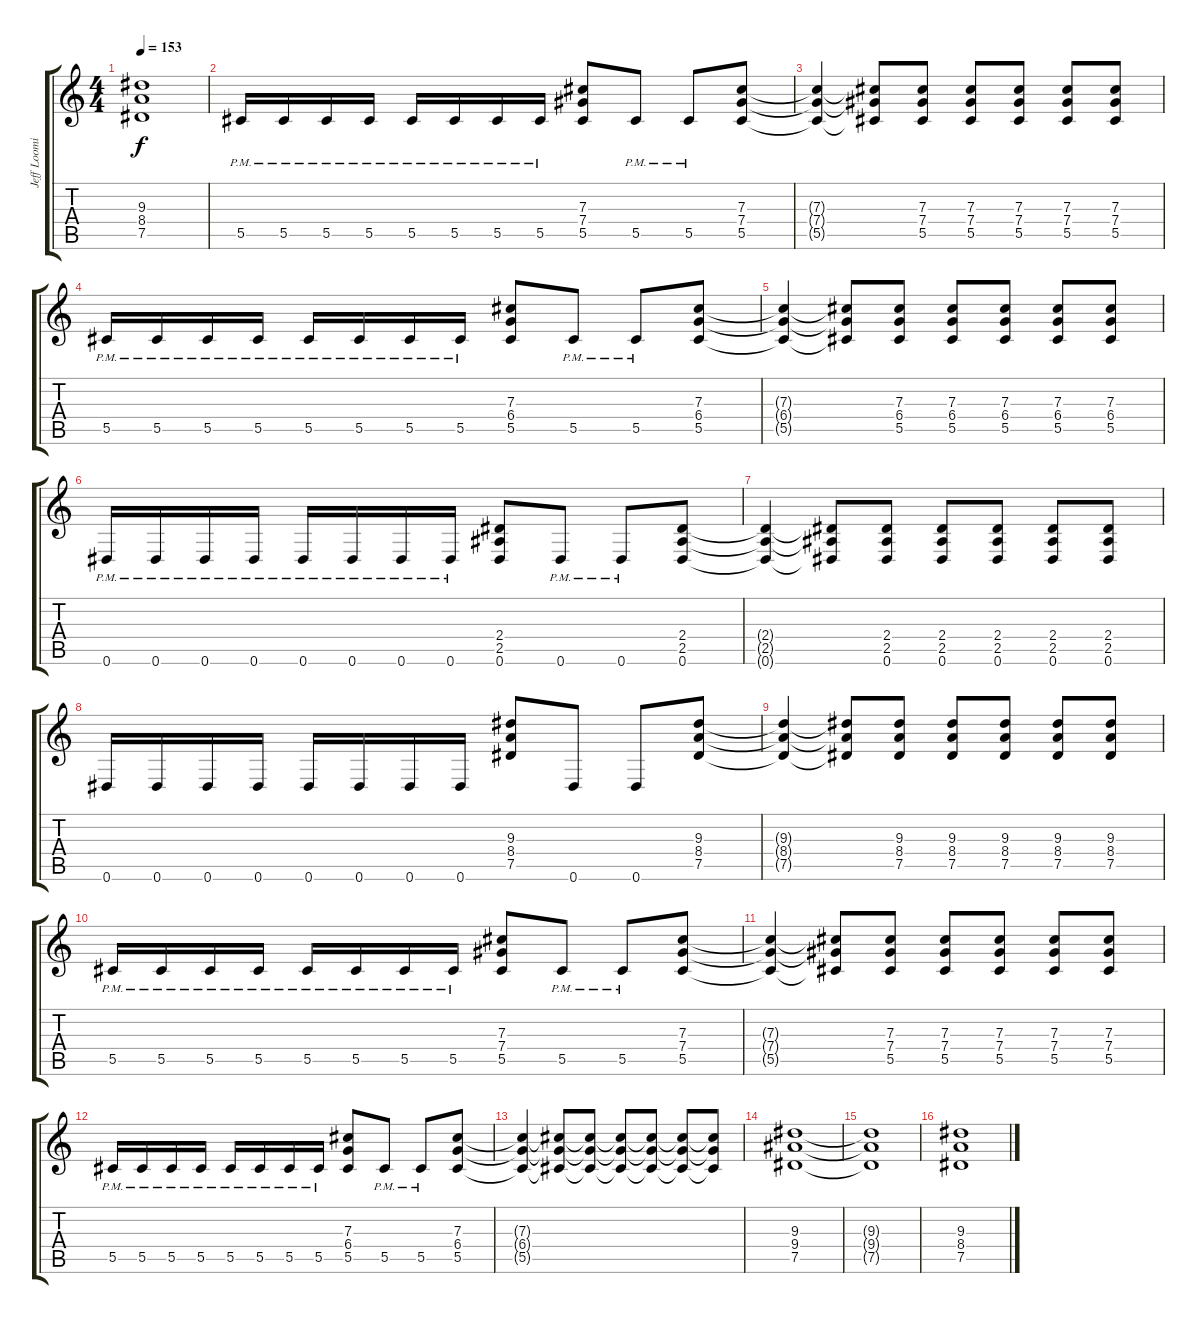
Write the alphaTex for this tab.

\track ("Jeff Loomis" "Jeff Loomi") {instrument distortionguitar}
\staff {score tabs}
\tuning (Eb4 Bb3 Gb3 Db3 Ab2 Eb2) {hide}
\ts (4 4)
\tempo 153
\clef g2
\ks c
(9.3{t} 8.4{t} 7.5{t}).1{dy f} |
5.5{pm}.16{volume 13 balance 8} 5.5{pm}.16 5.5{pm}.16 5.5{pm}.16 5.5{pm}.16 5.5{pm}.16 5.5{pm}.16 5.5{pm}.16 (7.3 7.4 5.5).8 5.5{pm}.8 5.5{pm}.8 (7.3 7.4 5.5).8 |
(7.3{t} 7.4{t} 5.5{t}).4 (7.3{t} 7.4{t} 5.5{t}).8 (7.3 7.4 5.5).8 (7.3 7.4 5.5).8 (7.3 7.4 5.5).8 (7.3 7.4 5.5).8 (7.3 7.4 5.5).8 |
5.5{pm}.16 5.5{pm}.16 5.5{pm}.16 5.5{pm}.16 5.5{pm}.16 5.5{pm}.16 5.5{pm}.16 5.5{pm}.16 (7.3 6.4 5.5).8 5.5{pm}.8 5.5{pm}.8 (7.3 6.4 5.5).8 |
(7.3{t} 6.4{t} 5.5{t}).4 (7.3{t} 6.4{t} 5.5{t}).8 (7.3 6.4 5.5).8 (7.3 6.4 5.5).8 (7.3 6.4 5.5).8 (7.3 6.4 5.5).8 (7.3 6.4 5.5).8 |
0.6{pm}.16 0.6{pm}.16 0.6{pm}.16 0.6{pm}.16 0.6{pm}.16 0.6{pm}.16 0.6{pm}.16 0.6{pm}.16 (2.4 2.5 0.6).8 0.6{pm}.8 0.6{pm}.8 (2.4 2.5 0.6).8 |
(2.4{t} 2.5{t} 0.6{t}).4 (2.4{t} 2.5{t} 0.6{t}).8 (2.4 2.5 0.6).8 (2.4 2.5 0.6).8 (2.4 2.5 0.6).8 (2.4 2.5 0.6).8 (2.4 2.5 0.6).8 |
0.6.16 0.6.16 0.6.16 0.6.16 0.6.16 0.6.16 0.6.16 0.6.16 (9.3 8.4 7.5).8 0.6.8 0.6.8 (9.3 8.4 7.5).8 |
(9.3{t} 8.4{t} 7.5{t}).4 (9.3{t} 8.4{t} 7.5{t}).8 (9.3 8.4 7.5).8 (9.3 8.4 7.5).8 (9.3 8.4 7.5).8 (9.3 8.4 7.5).8 (9.3 8.4 7.5).8 |
5.5{pm}.16 5.5{pm}.16 5.5{pm}.16 5.5{pm}.16 5.5{pm}.16 5.5{pm}.16 5.5{pm}.16 5.5{pm}.16 (7.3 7.4 5.5).8 5.5{pm}.8 5.5{pm}.8 (7.3 7.4 5.5).8 |
(7.3{t} 7.4{t} 5.5{t}).4 (7.3{t} 7.4{t} 5.5{t}).8 (7.3 7.4 5.5).8 (7.3 7.4 5.5).8 (7.3 7.4 5.5).8 (7.3 7.4 5.5).8 (7.3 7.4 5.5).8 |
5.5{pm}.16 5.5{pm}.16 5.5{pm}.16 5.5{pm}.16 5.5{pm}.16 5.5{pm}.16 5.5{pm}.16 5.5{pm}.16 (7.3 6.4 5.5).8 5.5{pm}.8 5.5{pm}.8 (7.3 6.4 5.5).8 |
(7.3{t} 6.4{t} 5.5{t}).4 (7.3{t} 6.4{t} 5.5{t}).8 (7.3{t} 6.4{t} 5.5{t}).8 (7.3{t} 6.4{t} 5.5{t}).8 (7.3{t} 6.4{t} 5.5{t}).8 (7.3{t} 6.4{t} 5.5{t}).8 (7.3{t} 6.4{t} 5.5{t}).8 |
(9.3 9.4 7.5).1 |
(9.3{t} 9.4{t} 7.5{t}).1 |
(9.3 8.4 7.5).1
